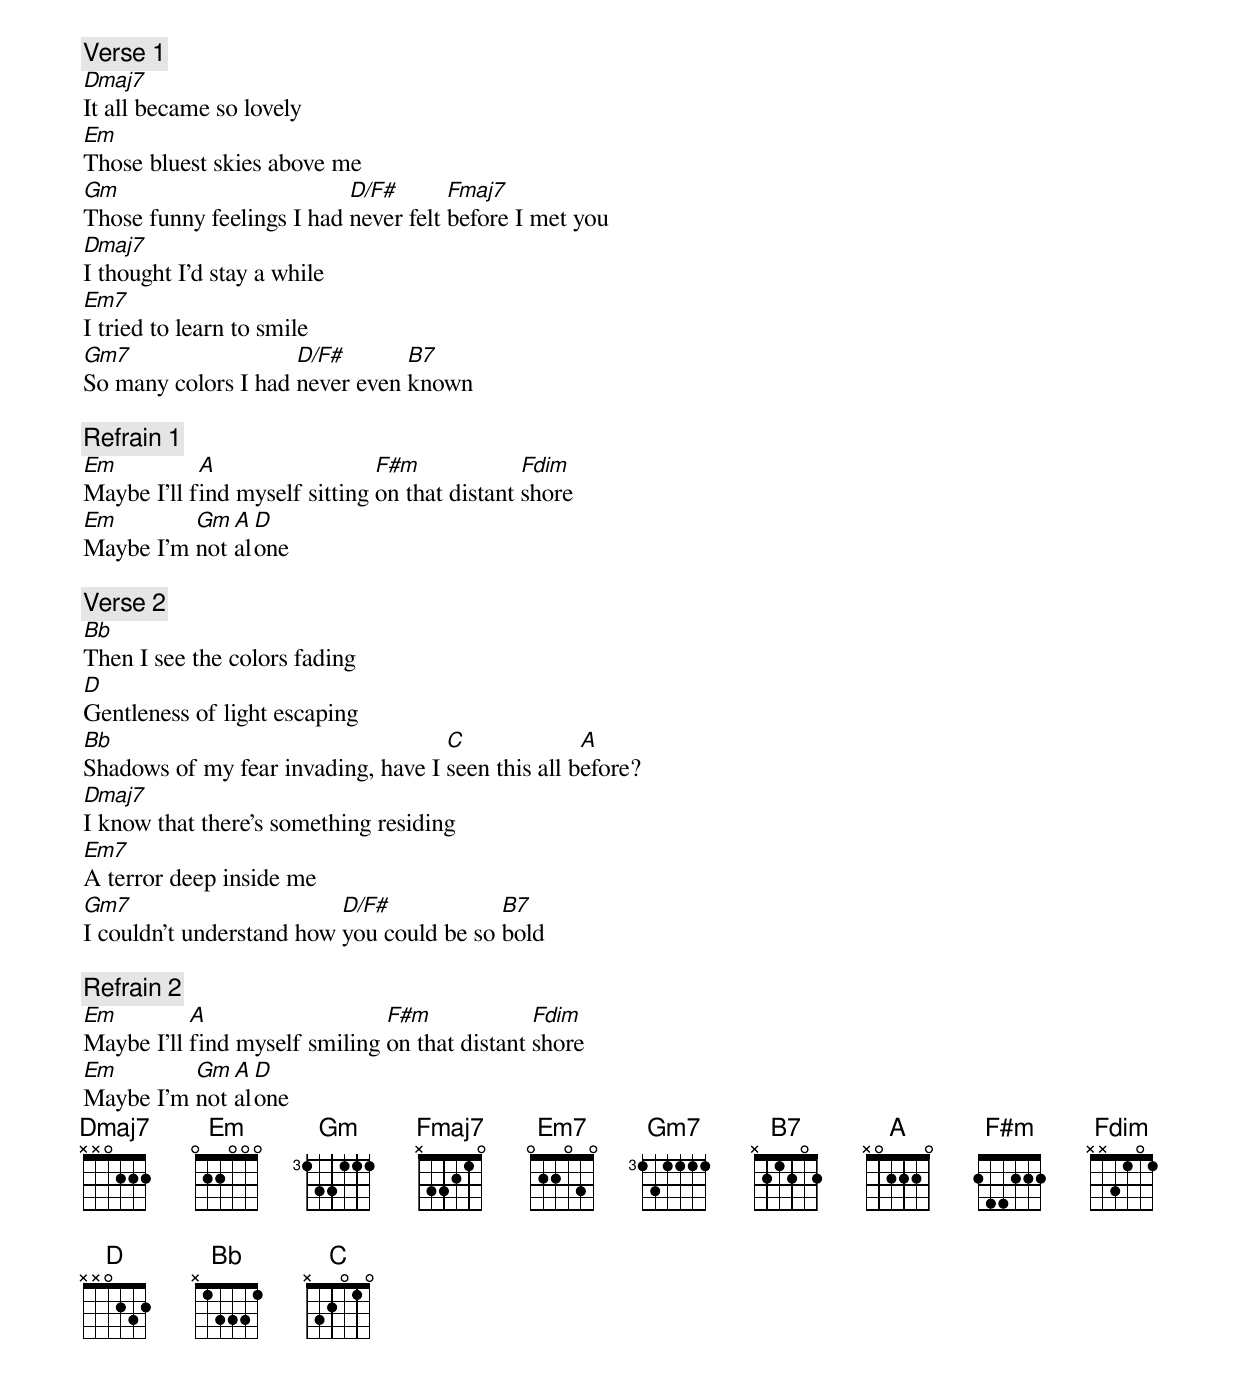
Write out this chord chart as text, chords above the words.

[Verse 1]
Dmaj7
It all became so lovely
Em
Those bluest skies above me
Gm                         D/F#       Fmaj7
Those funny feelings I had never felt before I met you
Dmaj7
I thought I'd stay a while
Em7
I tried to learn to smile
Gm7                  D/F#       B7
So many colors I had never even known

[Refrain 1]
Em          A                  F#m             Fdim
Maybe I'll find myself sitting on that distant shore
Em        Gm  A D
Maybe I'm not alone

[Verse 2]
Bb
Then I see the colors fading
D
Gentleness of light escaping
Bb                                  C              A
Shadows of my fear invading, have I seen this all before?
Dmaj7
I know that there's something residing
Em7
A terror deep inside me
Gm7                       D/F#            B7
I couldn't understand how you could be so bold

[Refrain 2]
Em         A                   F#m             Fdim
Maybe I'll find myself smiling on that distant shore
Em        Gm  A D
Maybe I'm not alone
